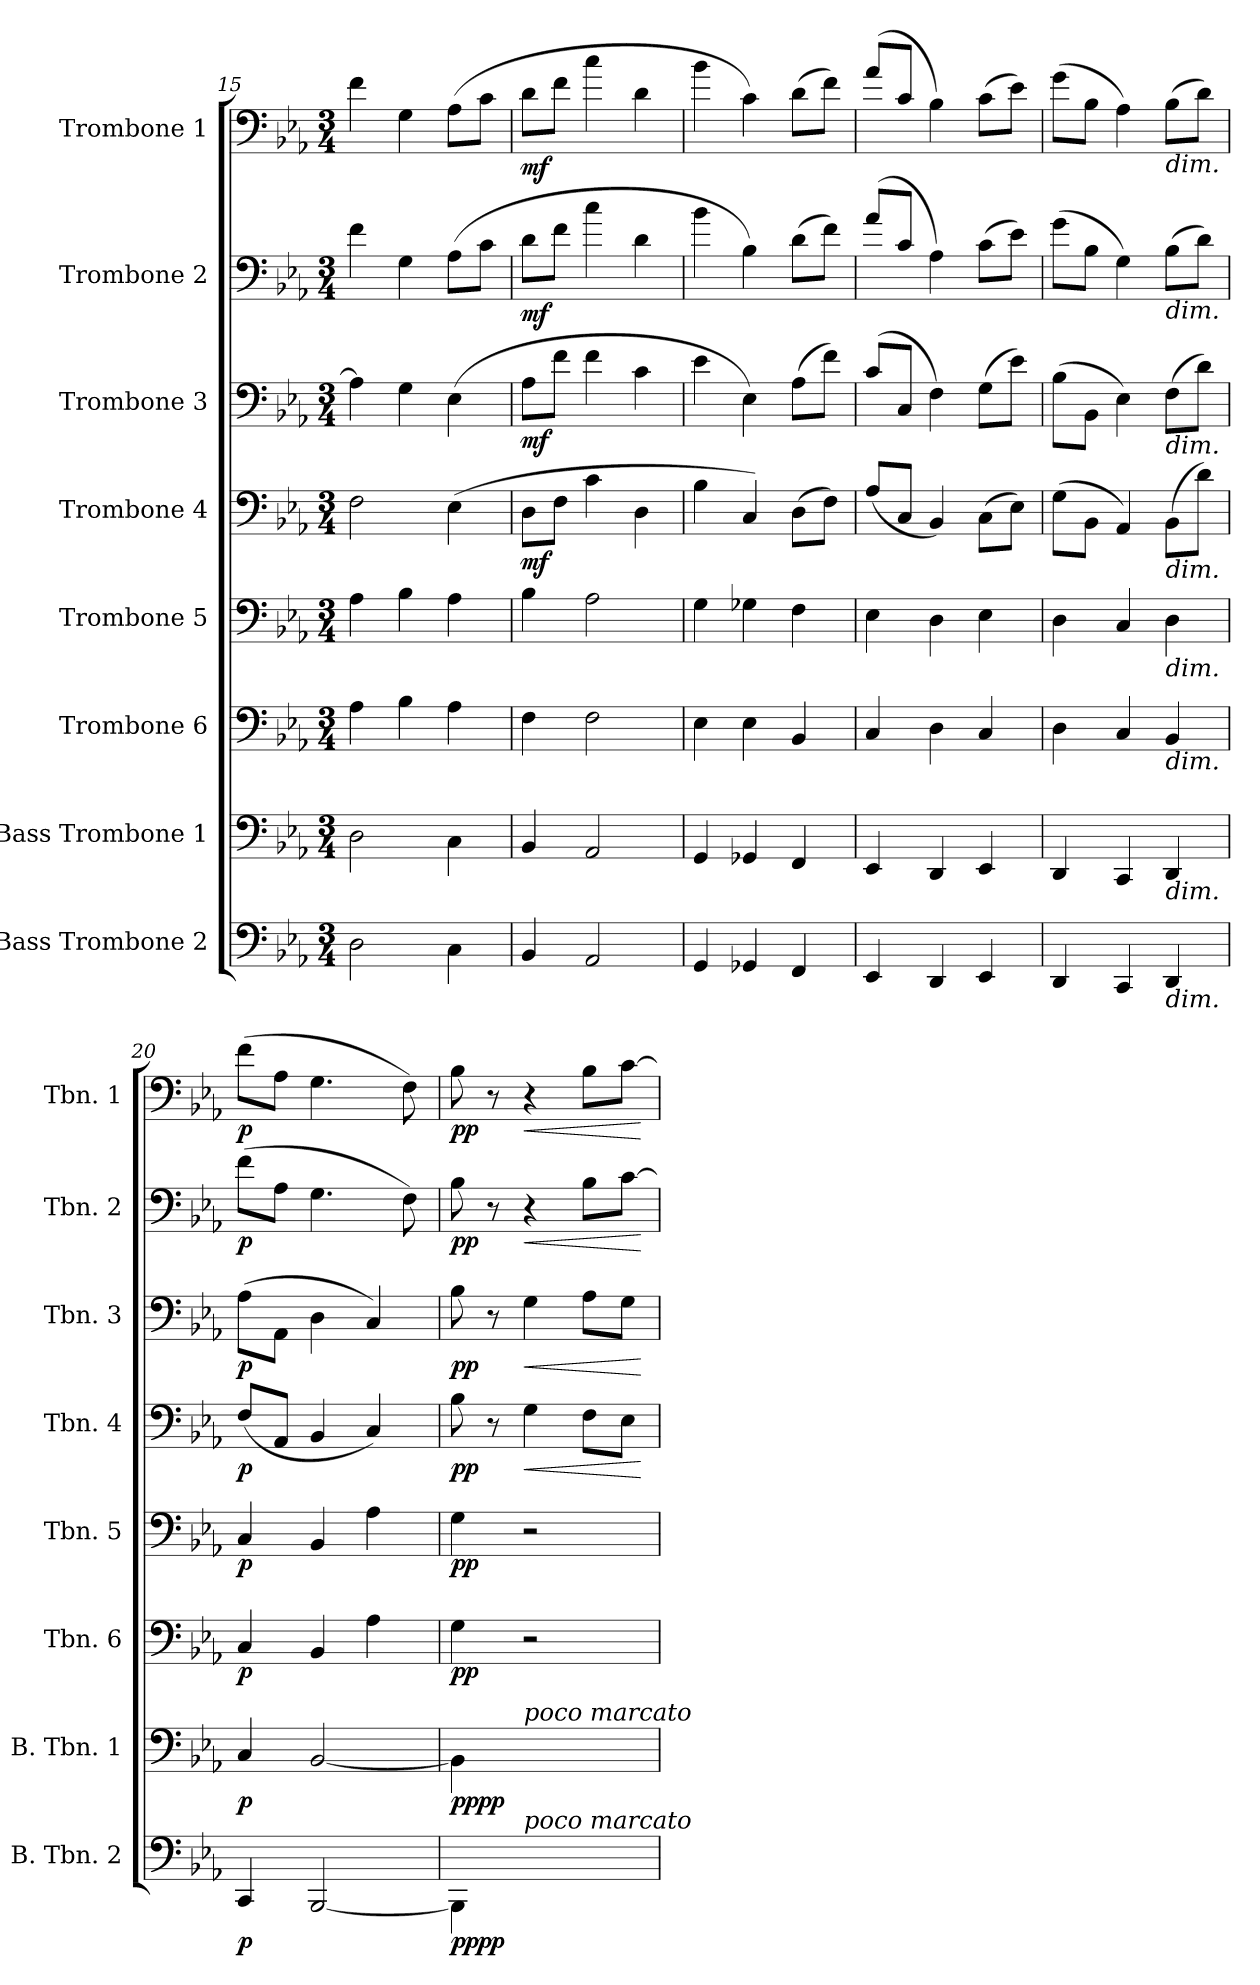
**kern	**dynam	**kern	**dynam	**kern	**dynam	**kern	**dynam	**kern	**dynam	**kern	**dynam	**kern	**dynam	**kern	**dynam
*part8	*part8	*part7	*part7	*part6	*part6	*part5	*part5	*part4	*part4	*part3	*part3	*part2	*part2	*part1	*part1
*staff8	*staff8	*staff7	*staff7	*staff6	*staff6	*staff5	*staff5	*staff4	*staff4	*staff3	*staff3	*staff2	*staff2	*staff1	*staff1
*I"Bass Trombone  2	*	*I"Bass Trombone 1	*	*I"Trombone 6	*	*I"Trombone 5	*	*I"Trombone 4	*	*I"Trombone 3	*	*I"Trombone 2	*	*I"Trombone 1	*
*I'B. Tbn. 2	*	*I'B. Tbn. 1	*	*I'Tbn. 6	*	*I'Tbn. 5	*	*I'Tbn. 4	*	*I'Tbn. 3	*	*I'Tbn. 2	*	*I'Tbn. 1	*
!!LO:PB:g=z
*clefF4	*	*clefF4	*	*clefF4	*	*clefF4	*	*clefF4	*	*clefF4	*	*clefF4	*	*clefF4	*
*k[b-e-a-]	*	*k[b-e-a-]	*	*k[b-e-a-]	*	*k[b-e-a-]	*	*k[b-e-a-]	*	*k[b-e-a-]	*	*k[b-e-a-]	*	*k[b-e-a-]	*
*M3/4	*	*M3/4	*	*M3/4	*	*M3/4	*	*M3/4	*	*M3/4	*	*M3/4	*	*M3/4	*
=15	=15	=15	=15	=15	=15	=15	=15	=15	=15	=15	=15	=15	=15	=15	=15
2D\	.	2D\	.	4A-\	.	4A-\	.	2F\	.	4A-\]	.	4f\	.	4f\	.
.	.	.	.	4B-\	.	4B-\	.	.	.	4G\	.	4G\	.	4G\	.
4C\	.	4C\	.	4A-\	.	4A-\	.	(>4E-\	.	(>4E-\	.	(>8A-\L	.	(>8A-\L	.
.	.	.	.	.	.	.	.	.	.	.	.	8c\J	.	8c\J	.
=16	=16	=16	=16	=16	=16	=16	=16	=16	=16	=16	=16	=16	=16	=16	=16
!	!	!	!	!	!	!	!	!	!LO:DY:b	!	!LO:DY:b	!	!LO:DY:b	!	!LO:DY:b
4BB-/	.	4BB-/	.	4F\	.	4B-\	.	8D\L	mf	8A-\L	mf	8d\L	mf	8d\L	mf
.	.	.	.	.	.	.	.	8F\J	.	8f\J	.	8f\J	.	8f\J	.
2AA-/	.	2AA-/	.	2F\	.	2A-\	.	4c\	.	4f\	.	4cc\	.	4cc\	.
.	.	.	.	.	.	.	.	4D\	.	4c\	.	4d\	.	4d\	.
=17	=17	=17	=17	=17	=17	=17	=17	=17	=17	=17	=17	=17	=17	=17	=17
4GG/	.	4GG/	.	4E-\	.	4G\	.	4B-\	.	4e-\	.	4b-\	.	4b-\	.
4GG-X/	.	4GG-X/	.	4E-\	.	4G-X\	.	4C/)	.	4E-\)	.	4B-\)	.	4c\)	.
4FF/	.	4FF/	.	4BB-/	.	4F\	.	(>8D\L	.	(>8A-\L	.	(>8d\L	.	(>8d\L	.
.	.	.	.	.	.	.	.	8F\J)	.	8f\J)	.	8f\J)	.	8f\J)	.
=18	=18	=18	=18	=18	=18	=18	=18	=18	=18	=18	=18	=18	=18	=18	=18
4EE-/	.	4EE-/	.	4C/	.	4E-\	.	(>8A-/L	.	(>8c/L	.	(>8a-/L	.	(>8a-/L	.
.	.	.	.	.	.	.	.	8C/J	.	8C/J	.	8c/J	.	8c/J	.
4DD/	.	4DD/	.	4D\	.	4D\	.	4BB-/)	.	4F\)	.	4A-\)	.	4B-\)	.
4EE-/	.	4EE-/	.	4C/	.	4E-\	.	(>8C\L	.	(>8G\L	.	(>8c\L	.	(>8c\L	.
.	.	.	.	.	.	.	.	8E-\J)	.	8e-\J)	.	8e-\J)	.	8e-\J)	.
=19	=19	=19	=19	=19	=19	=19	=19	=19	=19	=19	=19	=19	=19	=19	=19
4DD/	.	4DD/	.	4D\	.	4D\	.	(>8G\L	.	(>8B-\L	.	(>8g\L	.	(>8g\L	.
.	.	.	.	.	.	.	.	8BB-\J	.	8BB-\J	.	8B-\J	.	8B-\J	.
4CC/	.	4CC/	.	4C/	.	4C/	.	4AA-/)	.	4E-\)	.	4G\)	.	4A-\)	.
!	!	!	!	!	!	!	!	!	!	!	!	!	!	!LO:TX:b:i:t=dim.	!
!	!	!	!	!	!	!	!	!	!	!	!	!LO:TX:b:i:t=dim.	!	!	!
!	!	!	!	!	!	!	!	!	!	!LO:TX:b:i:t=dim.	!	!	!	!	!
!	!	!	!	!	!	!	!	!LO:TX:b:i:t=dim.	!	!	!	!	!	!	!
!	!	!	!	!	!	!LO:TX:b:i:t=dim.	!	!	!	!	!	!	!	!	!
!	!	!	!	!LO:TX:b:i:t=dim.	!	!	!	!	!	!	!	!	!	!	!
!	!	!LO:TX:b:i:t=dim.	!	!	!	!	!	!	!	!	!	!	!	!	!
!LO:TX:b:i:t=dim.	!	!	!	!	!	!	!	!	!	!	!	!	!	!	!
4DD/	.	4DD/	.	4BB-/	.	4D\	.	(>8BB-\L	.	(>8F\L	.	(>8B-\L	.	(>8B-\L	.
.	.	.	.	.	.	.	.	8d\J)	.	8d\J)	.	8d\J)	.	8d\J)	.
=20	=20	=20	=20	=20	=20	=20	=20	=20	=20	=20	=20	=20	=20	=20	=20
!	!LO:DY:b	!	!LO:DY:b	!	!LO:DY:b	!	!LO:DY:b	!	!LO:DY:b	!	!LO:DY:b	!	!LO:DY:b	!	!LO:DY:b
4CC/	p	4C/	p	4C/	p	4C/	p	(<8F/L	p	(>8A-\L	p	(>8f\L	p	(>8f\L	p
.	.	.	.	.	.	.	.	8AA-/J	.	8AA-\J	.	8A-\J	.	8A-\J	.
[2BBB-/	.	[2BB-/	.	4BB-/	.	4BB-/	.	4BB-/	.	4D\	.	4.G\	.	4.G\	.
.	.	.	.	4A-\	.	4A-\	.	4C/)	.	4C/)	.	.	.	.	.
.	.	.	.	.	.	.	.	.	.	.	.	8F\)	.	8F\)	.
=21	=21	=21	=21	=21	=21	=21	=21	=21	=21	=21	=21	=21	=21	=21	=21
*^	*	*^	*	*	*	*	*	*	*	*	*	*	*	*	*
!	!	!LO:DY:b	!	!	!	!	!	!	!	!	!	!	!	!	!	!	!
!	!	!LO:DY:n=1:b	!	!	!LO:DY:b	!	!	!	!	!	!	!	!	!	!	!	!
!	!	!	!	!	!LO:DY:n=1:b	!	!LO:DY:b	!	!LO:DY:b	!	!LO:DY:b	!	!LO:DY:b	!	!LO:DY:b	!	!LO:DY:b
4BBB-\]	4ryy	pp pp	4BB-\]	4ryy	pp pp	4G\	pp	4G\	pp	8B-\	pp	8B-\	pp	8B-\	pp	8B-\	pp
.	.	.	.	.	.	.	.	.	.	8r	.	8r	.	8r	.	8r	.
!	!	!	!LO:TX:a:i:t=poco marcato	!	!	!	!	!	!	!	!	!	!	!	!	!	!
!LO:TX:a:i:t=poco marcato	!	!	!	!	!	!	!	!	!	!	!	!	!	!	!	!	!
!	!	!	!	!	!	!	!	!	!	!	!LO:HP:b	!	!LO:HP:b	!	!LO:HP:b	!	!LO:HP:b
2ryy	2ryy	.	2ryy	2ryy	.	2r	.	2r	.	4G\	<	4G\	<	4r	<	4r	<
.	.	.	.	.	.	.	.	.	.	8F\L	.	8A-\L	.	8B-\L	.	8B-\L	.
.	.	.	.	.	.	.	.	.	.	8E-\J	.	8G\J	.	[8c\J	.	[8c\J	.
*v	*v	*	*	*	*	*	*	*	*	*	*	*	*	*	*	*	*
*	*	*v	*v	*	*	*	*	*	*	*	*	*	*	*	*	*
.	.	.	.	.	.	.	.	.	[	.	[	.	[	.	[
=	=	=	=	=	=	=	=	=	=	=	=	=	=	=	=
*-	*-	*-	*-	*-	*-	*-	*-	*-	*-	*-	*-	*-	*-	*-	*-
